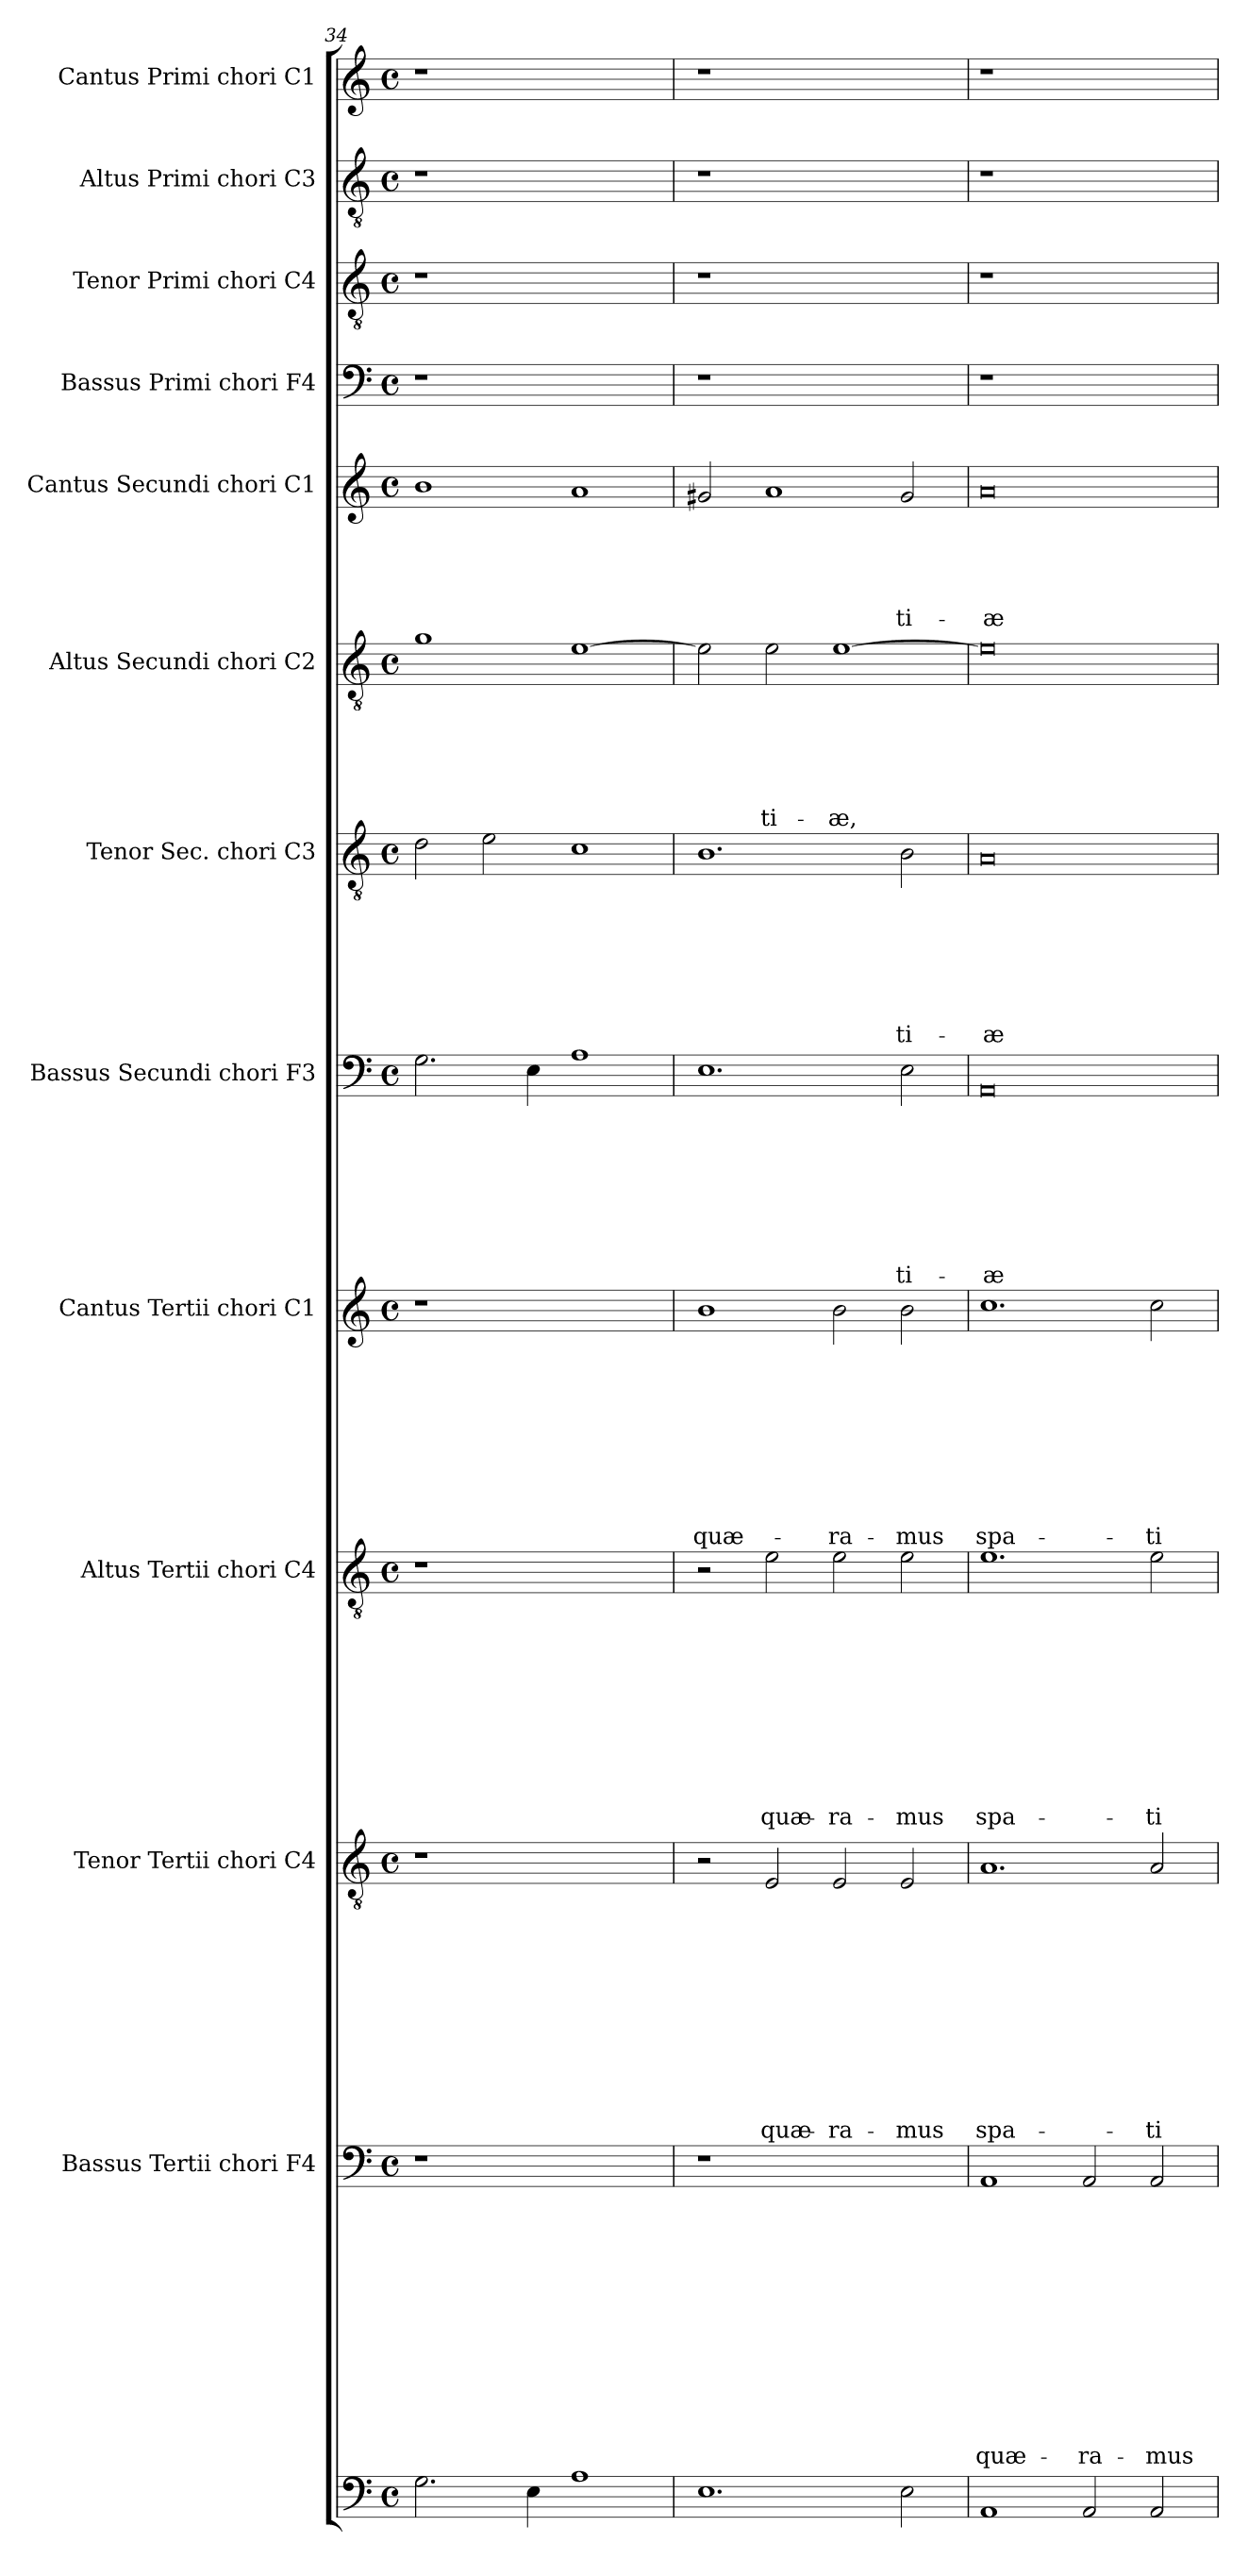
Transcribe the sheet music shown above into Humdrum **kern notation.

**kern	**kern	**text	**text	**text	**text	**text	**text	**text	**text	**text	**text	**text	**text	**kern	**text	**text	**text	**text	**text	**text	**text	**text	**text	**text	**text	**kern	**text	**text	**text	**text	**text	**text	**text	**text	**text	**text	**kern	**text	**text	**text	**text	**text	**text	**text	**text	**text	**kern	**text	**text	**text	**text	**text	**text	**text	**text	**kern	**text	**text	**text	**text	**text	**text	**text	**kern	**text	**text	**text	**text	**text	**text	**kern	**text	**text	**text	**text	**text	**kern	**kern	**kern	**kern
*part13	*part12	*part12	*part12	*part12	*part12	*part12	*part12	*part12	*part12	*part12	*part12	*part12	*part12	*part11	*part11	*part11	*part11	*part11	*part11	*part11	*part11	*part11	*part11	*part11	*part11	*part10	*part10	*part10	*part10	*part10	*part10	*part10	*part10	*part10	*part10	*part10	*part9	*part9	*part9	*part9	*part9	*part9	*part9	*part9	*part9	*part9	*part8	*part8	*part8	*part8	*part8	*part8	*part8	*part8	*part8	*part7	*part7	*part7	*part7	*part7	*part7	*part7	*part7	*part6	*part6	*part6	*part6	*part6	*part6	*part6	*part5	*part5	*part5	*part5	*part5	*part5	*part4	*part3	*part2	*part1
*staff13	*staff12	*staff12	*staff12	*staff12	*staff12	*staff12	*staff12	*staff12	*staff12	*staff12	*staff12	*staff12	*staff12	*staff11	*staff11	*staff11	*staff11	*staff11	*staff11	*staff11	*staff11	*staff11	*staff11	*staff11	*staff11	*staff10	*staff10	*staff10	*staff10	*staff10	*staff10	*staff10	*staff10	*staff10	*staff10	*staff10	*staff9	*staff9	*staff9	*staff9	*staff9	*staff9	*staff9	*staff9	*staff9	*staff9	*staff8	*staff8	*staff8	*staff8	*staff8	*staff8	*staff8	*staff8	*staff8	*staff7	*staff7	*staff7	*staff7	*staff7	*staff7	*staff7	*staff7	*staff6	*staff6	*staff6	*staff6	*staff6	*staff6	*staff6	*staff5	*staff5	*staff5	*staff5	*staff5	*staff5	*staff4	*staff3	*staff2	*staff1
*	*I"Bassus  Tertii chori F4	*	*	*	*	*	*	*	*	*	*	*	*	*I"Tenor Tertii chori C4	*	*	*	*	*	*	*	*	*	*	*	*I"Altus Tertii chori C4	*	*	*	*	*	*	*	*	*	*	*I"Cantus Tertii chori C1	*	*	*	*	*	*	*	*	*	*I"Bassus Secundi chori F3	*	*	*	*	*	*	*	*	*I"Tenor Sec. chori C3	*	*	*	*	*	*	*	*I"Altus Secundi chori C2	*	*	*	*	*	*	*I"Cantus Secundi chori C1	*	*	*	*	*	*I"Bassus Primi chori F4	*I"Tenor Primi chori C4	*I"Altus Primi chori C3	*I"Cantus  Primi chori C1
*	*I'B3	*	*	*	*	*	*	*	*	*	*	*	*	*I'T3	*	*	*	*	*	*	*	*	*	*	*	*I'A3	*	*	*	*	*	*	*	*	*	*	*I'C3	*	*	*	*	*	*	*	*	*	*I'B2	*	*	*	*	*	*	*	*	*I'T2	*	*	*	*	*	*	*	*I'A2	*	*	*	*	*	*	*I'C2	*	*	*	*	*	*I'B1	*I'T1	*I'A1	*I'C1
*clefF4	*clefF4	*	*	*	*	*	*	*	*	*	*	*	*	*clefGv2	*	*	*	*	*	*	*	*	*	*	*	*clefGv2	*	*	*	*	*	*	*	*	*	*	*clefG2	*	*	*	*	*	*	*	*	*	*clefF4	*	*	*	*	*	*	*	*	*clefGv2	*	*	*	*	*	*	*	*clefGv2	*	*	*	*	*	*	*clefG2	*	*	*	*	*	*clefF4	*clefGv2	*clefGv2	*clefG2
*k[]	*k[]	*	*	*	*	*	*	*	*	*	*	*	*	*k[]	*	*	*	*	*	*	*	*	*	*	*	*k[]	*	*	*	*	*	*	*	*	*	*	*k[]	*	*	*	*	*	*	*	*	*	*k[]	*	*	*	*	*	*	*	*	*k[]	*	*	*	*	*	*	*	*k[]	*	*	*	*	*	*	*k[]	*	*	*	*	*	*k[]	*k[]	*k[]	*k[]
*C:	*C:	*	*	*	*	*	*	*	*	*	*	*	*	*C:	*	*	*	*	*	*	*	*	*	*	*	*C:	*	*	*	*	*	*	*	*	*	*	*C:	*	*	*	*	*	*	*	*	*	*C:	*	*	*	*	*	*	*	*	*C:	*	*	*	*	*	*	*	*C:	*	*	*	*	*	*	*C:	*	*	*	*	*	*C:	*C:	*C:	*C:
*M4/4	*M4/4	*	*	*	*	*	*	*	*	*	*	*	*	*M4/4	*	*	*	*	*	*	*	*	*	*	*	*M4/4	*	*	*	*	*	*	*	*	*	*	*M4/4	*	*	*	*	*	*	*	*	*	*M4/4	*	*	*	*	*	*	*	*	*M4/4	*	*	*	*	*	*	*	*M4/4	*	*	*	*	*	*	*M4/4	*	*	*	*	*	*M4/4	*M4/4	*M4/4	*M4/4
*met(c)	*met(c)	*	*	*	*	*	*	*	*	*	*	*	*	*met(c)	*	*	*	*	*	*	*	*	*	*	*	*met(c)	*	*	*	*	*	*	*	*	*	*	*met(c)	*	*	*	*	*	*	*	*	*	*met(c)	*	*	*	*	*	*	*	*	*met(c)	*	*	*	*	*	*	*	*met(c)	*	*	*	*	*	*	*met(c)	*	*	*	*	*	*met(c)	*met(c)	*met(c)	*met(c)
=34	=34	=34	=34	=34	=34	=34	=34	=34	=34	=34	=34	=34	=34	=34	=34	=34	=34	=34	=34	=34	=34	=34	=34	=34	=34	=34	=34	=34	=34	=34	=34	=34	=34	=34	=34	=34	=34	=34	=34	=34	=34	=34	=34	=34	=34	=34	=34	=34	=34	=34	=34	=34	=34	=34	=34	=34	=34	=34	=34	=34	=34	=34	=34	=34	=34	=34	=34	=34	=34	=34	=34	=34	=34	=34	=34	=34	=34	=34	=34	=34
2.G\	1r	.	.	.	.	.	.	.	.	.	.	.	.	1r	.	.	.	.	.	.	.	.	.	.	.	1r	.	.	.	.	.	.	.	.	.	.	1r	.	.	.	.	.	.	.	.	.	2.G\	.	.	.	.	.	.	.	.	2d\	.	.	.	.	.	.	.	1g	.	.	.	.	.	.	1b	.	.	.	.	.	1r	1r	1r	1r
.	.	.	.	.	.	.	.	.	.	.	.	.	.	.	.	.	.	.	.	.	.	.	.	.	.	.	.	.	.	.	.	.	.	.	.	.	.	.	.	.	.	.	.	.	.	.	.	.	.	.	.	.	.	.	.	2e\	.	.	.	.	.	.	.	.	.	.	.	.	.	.	.	.	.	.	.	.	.	.	.	.
4E\	.	.	.	.	.	.	.	.	.	.	.	.	.	.	.	.	.	.	.	.	.	.	.	.	.	.	.	.	.	.	.	.	.	.	.	.	.	.	.	.	.	.	.	.	.	.	4E\	.	.	.	.	.	.	.	.	.	.	.	.	.	.	.	.	.	.	.	.	.	.	.	.	.	.	.	.	.	.	.	.	.
1A	1ryy	.	.	.	.	.	.	.	.	.	.	.	.	1ryy	.	.	.	.	.	.	.	.	.	.	.	1ryy	.	.	.	.	.	.	.	.	.	.	1ryy	.	.	.	.	.	.	.	.	.	1A	.	.	.	.	.	.	.	.	1c	.	.	.	.	.	.	.	[1e	.	.	.	.	.	.	1a	.	.	.	.	.	1ryy	1ryy	1ryy	1ryy
=35	=35	=35	=35	=35	=35	=35	=35	=35	=35	=35	=35	=35	=35	=35	=35	=35	=35	=35	=35	=35	=35	=35	=35	=35	=35	=35	=35	=35	=35	=35	=35	=35	=35	=35	=35	=35	=35	=35	=35	=35	=35	=35	=35	=35	=35	=35	=35	=35	=35	=35	=35	=35	=35	=35	=35	=35	=35	=35	=35	=35	=35	=35	=35	=35	=35	=35	=35	=35	=35	=35	=35	=35	=35	=35	=35	=35	=35	=35	=35	=35
!	!	!	!	!	!	!	!	!	!	!	!	!	!	!	!	!	!	!	!	!	!	!	!	!	!	!	!	!	!	!	!	!	!	!	!	!	!	!	!	!	!	!	!	!	!	!LO:LY:b	!	!	!	!	!	!	!	!	!	!	!	!	!	!	!	!	!	!	!	!	!	!	!	!	!	!	!	!	!	!	!	!	!	!
1.E	1r	.	.	.	.	.	.	.	.	.	.	.	.	2r	.	.	.	.	.	.	.	.	.	.	.	2r	.	.	.	.	.	.	.	.	.	.	1b	.	.	.	.	.	.	.	.	quæ-	1.E	.	.	.	.	.	.	.	.	1.B	.	.	.	.	.	.	.	2e\]	.	.	.	.	.	.	2g#X/	.	.	.	.	.	1r	1r	1r	1r
!	!	!	!	!	!	!	!	!	!	!	!	!	!	!	!	!	!	!	!	!	!	!	!	!	!LO:LY:b	!	!	!	!	!	!	!	!	!	!	!LO:LY:b	!	!	!	!	!	!	!	!	!	!	!	!	!	!	!	!	!	!	!	!	!	!	!	!	!	!	!	!	!	!	!	!	!	!LO:LY:b	!	!	!	!	!	!	!	!	!	!
.	.	.	.	.	.	.	.	.	.	.	.	.	.	2E/	.	.	.	.	.	.	.	.	.	.	quæ-	2e\	.	.	.	.	.	.	.	.	.	quæ-	.	.	.	.	.	.	.	.	.	.	.	.	.	.	.	.	.	.	.	.	.	.	.	.	.	.	.	2e\	.	.	.	.	.	-ti-	1a	.	.	.	.	.	.	.	.	.
!	!	!	!	!	!	!	!	!	!	!	!	!	!	!	!	!	!	!	!	!	!	!	!	!	!LO:LY:b	!	!	!	!	!	!	!	!	!	!	!LO:LY:b	!	!	!	!	!	!	!	!	!	!LO:LY:b	!	!	!	!	!	!	!	!	!	!	!	!	!	!	!	!	!	!	!	!	!	!	!	!LO:LY:b	!	!	!	!	!	!	!	!	!	!
.	1ryy	.	.	.	.	.	.	.	.	.	.	.	.	2E/	.	.	.	.	.	.	.	.	.	.	-ra-	2e\	.	.	.	.	.	.	.	.	.	-ra-	2b\	.	.	.	.	.	.	.	.	-ra-	.	.	.	.	.	.	.	.	.	.	.	.	.	.	.	.	.	[1e	.	.	.	.	.	-æ,	.	.	.	.	.	.	1ryy	1ryy	1ryy	1ryy
!	!	!	!	!	!	!	!	!	!	!	!	!	!	!	!	!	!	!	!	!	!	!	!	!	!LO:LY:b	!	!	!	!	!	!	!	!	!	!	!LO:LY:b	!	!	!	!	!	!	!	!	!	!LO:LY:b	!	!	!	!	!	!	!	!	!LO:LY:b	!	!	!	!	!	!	!	!LO:LY:b	!	!	!	!	!	!	!	!	!	!	!	!	!LO:LY:b	!	!	!	!
2E\	.	.	.	.	.	.	.	.	.	.	.	.	.	2E/	.	.	.	.	.	.	.	.	.	.	-mus	2e\	.	.	.	.	.	.	.	.	.	-mus	2b\	.	.	.	.	.	.	.	.	-mus	2E\	.	.	.	.	.	.	.	-ti-	2B\	.	.	.	.	.	.	-ti-	.	.	.	.	.	.	.	2g#/	.	.	.	.	-ti-	.	.	.	.
!!LO:PB:g=z
=36	=36	=36	=36	=36	=36	=36	=36	=36	=36	=36	=36	=36	=36	=36	=36	=36	=36	=36	=36	=36	=36	=36	=36	=36	=36	=36	=36	=36	=36	=36	=36	=36	=36	=36	=36	=36	=36	=36	=36	=36	=36	=36	=36	=36	=36	=36	=36	=36	=36	=36	=36	=36	=36	=36	=36	=36	=36	=36	=36	=36	=36	=36	=36	=36	=36	=36	=36	=36	=36	=36	=36	=36	=36	=36	=36	=36	=36	=36	=36	=36
!	!	!	!	!	!	!	!	!	!	!	!	!	!LO:LY:b	!	!	!	!	!	!	!	!	!	!	!	!LO:LY:b	!	!	!	!	!	!	!	!	!	!	!LO:LY:b	!	!	!	!	!	!	!	!	!	!LO:LY:b	!	!	!	!	!	!	!	!	!LO:LY:b	!	!	!	!	!	!	!	!LO:LY:b	!	!	!	!	!	!	!	!	!	!	!	!	!LO:LY:b	!	!	!	!
1AA	1AA	.	.	.	.	.	.	.	.	.	.	.	quæ-	1.A	.	.	.	.	.	.	.	.	.	.	spa-	1.e	.	.	.	.	.	.	.	.	.	spa-	1.cc	.	.	.	.	.	.	.	.	spa-	0AA	.	.	.	.	.	.	.	-æ	0A	.	.	.	.	.	.	-æ	0e]	.	.	.	.	.	.	0a	.	.	.	.	-æ	1r	1r	1r	1r
!	!	!	!	!	!	!	!	!	!	!	!	!	!LO:LY:b	!	!	!	!	!	!	!	!	!	!	!	!	!	!	!	!	!	!	!	!	!	!	!	!	!	!	!	!	!	!	!	!	!	!	!	!	!	!	!	!	!	!	!	!	!	!	!	!	!	!	!	!	!	!	!	!	!	!	!	!	!	!	!	!	!	!	!
2AA/	2AA/	.	.	.	.	.	.	.	.	.	.	.	-ra-	.	.	.	.	.	.	.	.	.	.	.	.	.	.	.	.	.	.	.	.	.	.	.	.	.	.	.	.	.	.	.	.	.	.	.	.	.	.	.	.	.	.	.	.	.	.	.	.	.	.	.	.	.	.	.	.	.	.	.	.	.	.	.	1ryy	1ryy	1ryy	1ryy
!	!	!	!	!	!	!	!	!	!	!	!	!	!LO:LY:b	!	!	!	!	!	!	!	!	!	!	!	!LO:LY:b	!	!	!	!	!	!	!	!	!	!	!LO:LY:b	!	!	!	!	!	!	!	!	!	!LO:LY:b	!	!	!	!	!	!	!	!	!	!	!	!	!	!	!	!	!	!	!	!	!	!	!	!	!	!	!	!	!	!	!	!	!	!
2AA/	2AA/	.	.	.	.	.	.	.	.	.	.	.	-mus	2A/	.	.	.	.	.	.	.	.	.	.	-ti-	2e\	.	.	.	.	.	.	.	.	.	-ti-	2cc\	.	.	.	.	.	.	.	.	-ti-	.	.	.	.	.	.	.	.	.	.	.	.	.	.	.	.	.	.	.	.	.	.	.	.	.	.	.	.	.	.	.	.	.	.
=	=	=	=	=	=	=	=	=	=	=	=	=	=	=	=	=	=	=	=	=	=	=	=	=	=	=	=	=	=	=	=	=	=	=	=	=	=	=	=	=	=	=	=	=	=	=	=	=	=	=	=	=	=	=	=	=	=	=	=	=	=	=	=	=	=	=	=	=	=	=	=	=	=	=	=	=	=	=	=	=
*-	*-	*-	*-	*-	*-	*-	*-	*-	*-	*-	*-	*-	*-	*-	*-	*-	*-	*-	*-	*-	*-	*-	*-	*-	*-	*-	*-	*-	*-	*-	*-	*-	*-	*-	*-	*-	*-	*-	*-	*-	*-	*-	*-	*-	*-	*-	*-	*-	*-	*-	*-	*-	*-	*-	*-	*-	*-	*-	*-	*-	*-	*-	*-	*-	*-	*-	*-	*-	*-	*-	*-	*-	*-	*-	*-	*-	*-	*-	*-	*-
